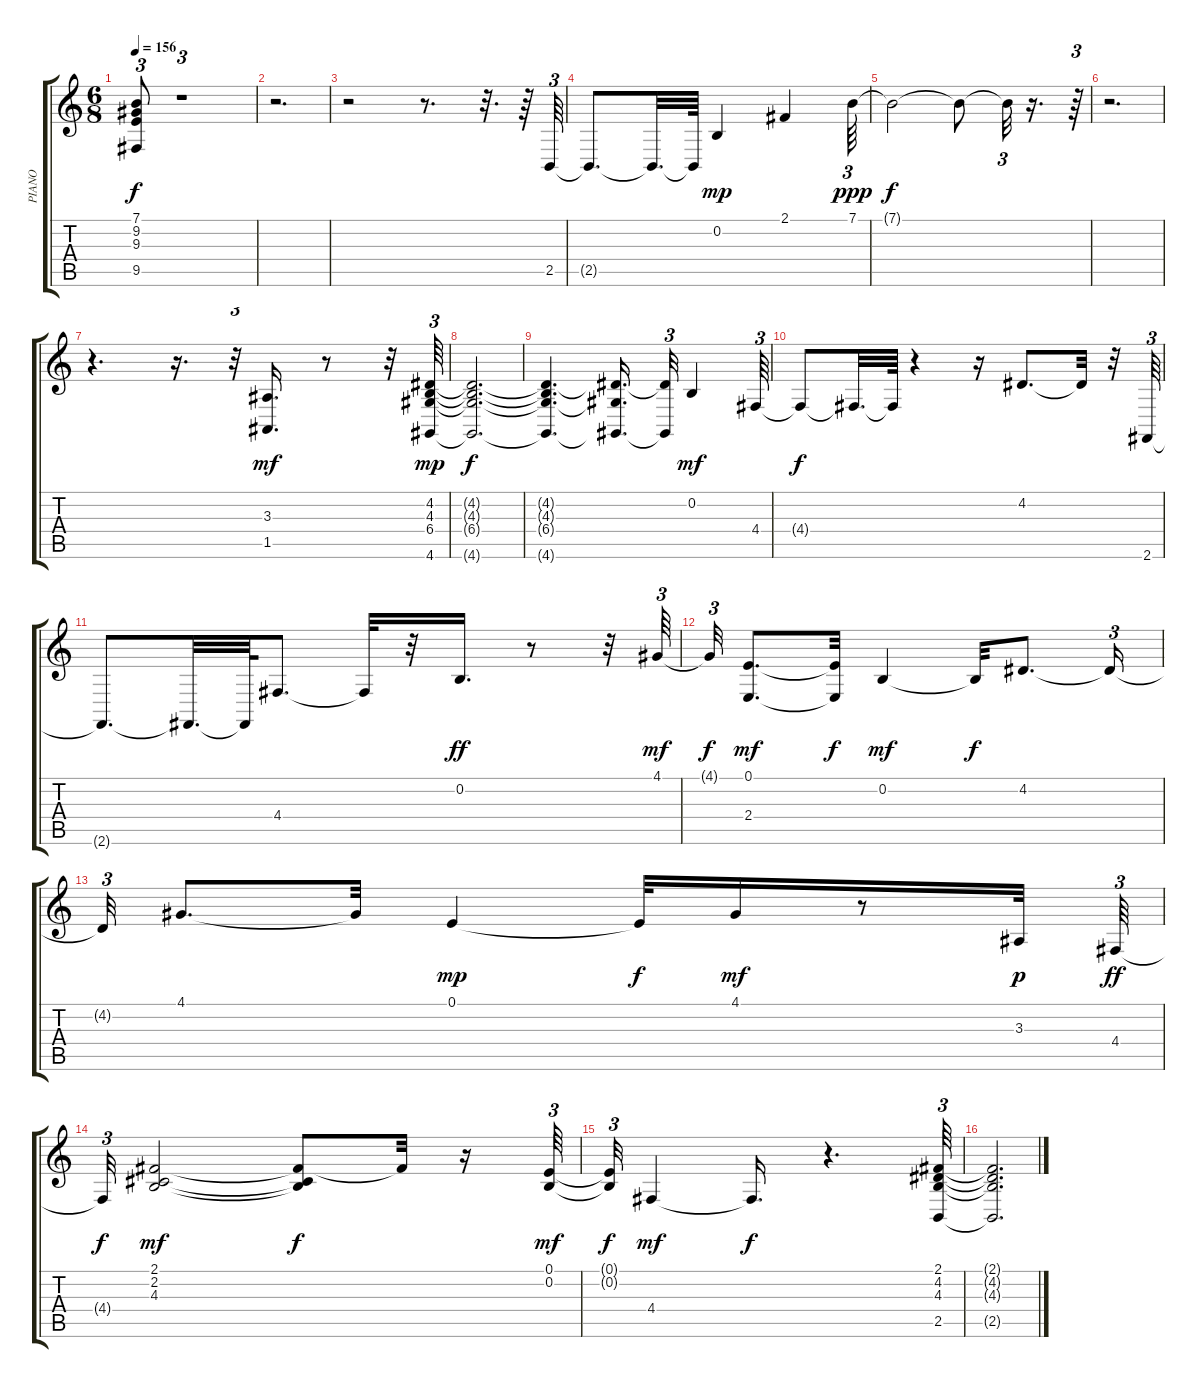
\track ("PIANO" "PIANO") {instrument brightacousticpiano}
\staff {score tabs}
\tuning (E4 B3 G3 D3 A2 E2) {hide}
\ts (6 8)
\tempo 156
\clef g2
\ks c
(7.1{t} 9.2{t} 9.3{t} 9.5{t}).8{tu (3 2) dy f} r.1{tu (3 2)} |
r.2{d} |
r.2 r.8{d} r.32{d} r.64 2.5.64{tu (3 2)} |
2.5{t}.8{d} 2.5{t}.32{d} 2.5{t}.64 0.2.4{dy mp} 2.1.4 7.1.64{tu (3 2) dy ppp} |
7.1{t}.2{dy f} 7.1{t}.8 7.1{t}.32{tu (3 2)} r.16{d} r.64{tu (3 2)} |
r.2{d} |
r.4{d} r.16{d} r.32{tu (3 2)} (3.3 1.5).16{d dy mf} r.8 r.32 (4.2 4.3 6.4 4.6).64{tu (3 2) dy mp} |
(4.2{t} 4.3{t} 6.4{t} 4.6{t}).2{d dy f} |
(4.2{t} 4.3{t} 6.4{t} 4.6{t}).4{d} (4.2{t} 6.4{t} 4.6{t}).16{d} (4.2{t} 4.6{t}).32{tu (3 2)} 0.2.4{dy mf} 4.4.64{tu (3 2)} |
4.4{t}.8{dy f} 4.4{t}.32{d} 4.4{t}.64 r.4 r.16 4.2.8{d} 4.2{t}.32 r.32 2.6.64{tu (3 2)} |
2.6{t}.8{d} 2.6{t}.32{d} 2.6{t}.64 4.4.8{d} 4.4{t}.32 r.32 0.2.16{d dy ff} r.8 r.32 4.1.64{tu (3 2) dy mf} |
4.1{t}.32{tu (3 2) dy f} (0.1 2.4).8{d dy mf} (0.1{t} 2.4{t}).32{dy f} 0.2.4{dy mf} 0.2{t}.32{dy f} 4.2.8{d} 4.2{t}.16{tu (3 2)} |
4.2{t}.32{tu (3 2)} 4.1.8{d} 4.1{t}.32 0.1.4{dy mp} 0.1{t}.32{dy f} 4.1.16{dy mf} r.8 3.3.32{dy p} 4.4.64{tu (3 2) dy ff} |
4.4{t}.32{tu (3 2) dy f} (2.1 2.2 4.3).2{dy mf} (2.1{t} 2.2{t} 4.3{t}).8{dy f} 2.1{t}.32 r.16 (0.1 0.2).64{tu (3 2) dy mf} |
(0.1{t} 0.2{t}).32{tu (3 2) dy f} 4.4.4{dy mf} 4.4{t}.16{d dy f} r.4{d} (2.1 4.2 4.3 2.5).64{tu (3 2)} |
(2.1{t} 4.2{t} 4.3{t} 2.5{t}).2{d}
